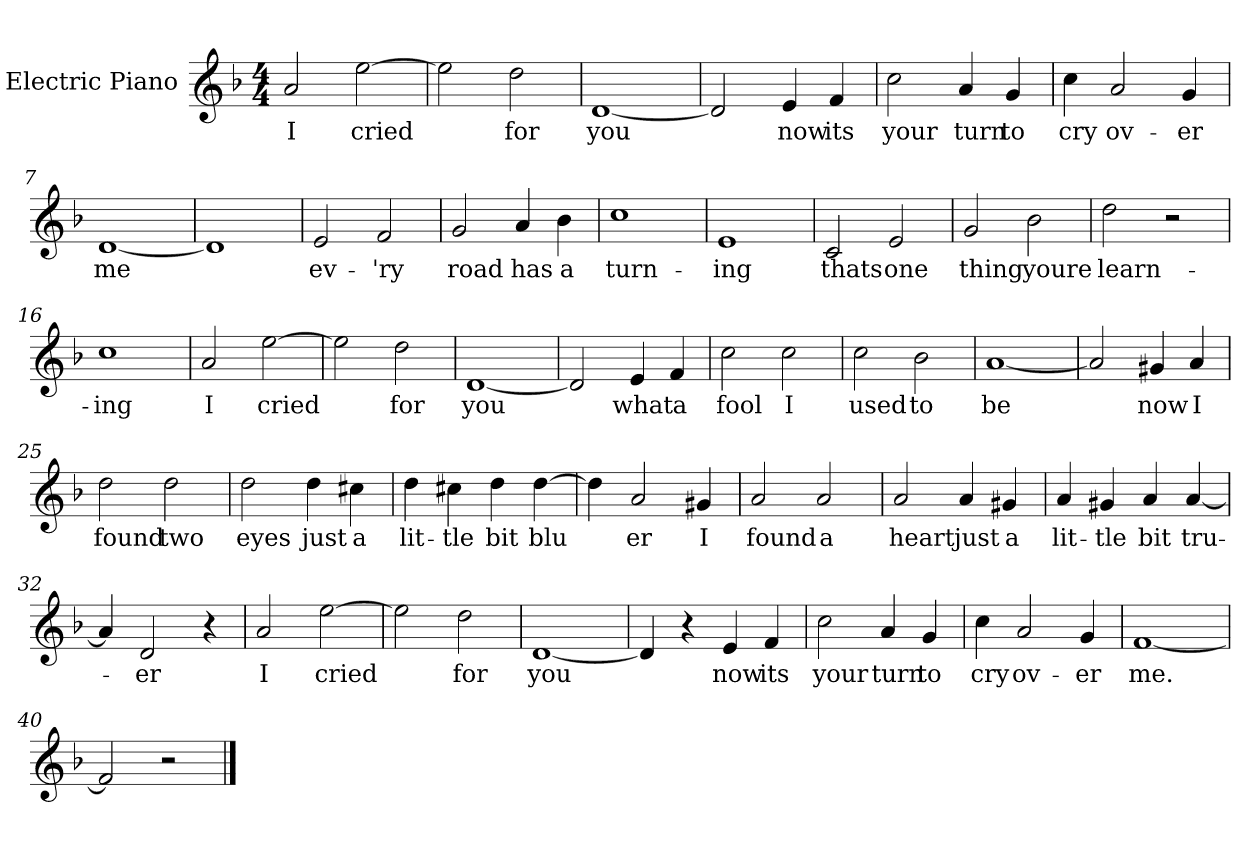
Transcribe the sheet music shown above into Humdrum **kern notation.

**kern	**text
*part1	*part1
*staff1	*staff1
*I"Electric Piano	*
*I'E.Pno	*
*clefG2	*
*k[b-]	*
*F:	*
*M4/4	*
=1	=1
2a/	I
[2ee\	cried
=2	=2
2ee\]	.
2dd\	for
=3	=3
[1d	you
=4	=4
2d/]	.
4e/	now
4f/	its
=5	=5
2cc\	your
4a/	turn
4g/	to
=6	=6
4cc\	cry
2a/	ov-
4g/	-er
=7	=7
[1d	me
=8	=8
1d]	.
!!LO:LB:g=z
=9	=9
2e/	ev-
2f/	-'ry
=10	=10
2g/	road
4a/	has
4b-\	a
=11	=11
1cc	turn-
=12	=12
1e	-ing
=13	=13
2c/	thats
2e/	one
=14	=14
2g/	thing
2b-\	youre
=15	=15
2dd\	learn-
2r	.
=16	=16
1cc	-ing
!!LO:LB:g=z
=17	=17
2a/	I
[2ee\	cried
=18	=18
2ee\]	.
2dd\	for
=19	=19
[1d	you
=20	=20
2d/]	.
4e/	what
4f/	a
=21	=21
2cc\	fool
2cc\	I
=22	=22
2cc\	used
2b-\	to
=23	=23
[1a	be
=24	=24
2a/]	.
4g#X/	now
4a/	I
!!LO:LB:g=z
=25	=25
2dd\	found
2dd\	two
=26	=26
2dd\	eyes
4dd\	just
4cc#X\	a
=27	=27
4dd\	lit-
4cc#X\	-tle
4dd\	bit
[4dd\	blu
=28	=28
4dd\]	.
2a/	er
4g#X/	I
=29	=29
2a/	found
2a/	a
=30	=30
2a/	heart
4a/	just
4g#X/	a
!!LO:LB:g=z
=31	=31
4a/	lit-
4g#X/	-tle
4a/	bit
[4a/	tru-
=32	=32
4a/]	.
2d/	er
4r	.
=33	=33
2a/	I
[2ee\	cried
=34	=34
2ee\]	.
2dd\	for
=35	=35
[1d	you
=36	=36
4d/]	.
4r	.
4e/	now
4f/	its
=37	=37
2cc\	your
4a/	turn
4g/	to
!!LO:LB:g=z
=38	=38
4cc\	cry
2a/	ov-
4g/	-er
=39	=39
[1f	me.
=40	=40
2f/]	.
2r	.
==	==
*-	*-
